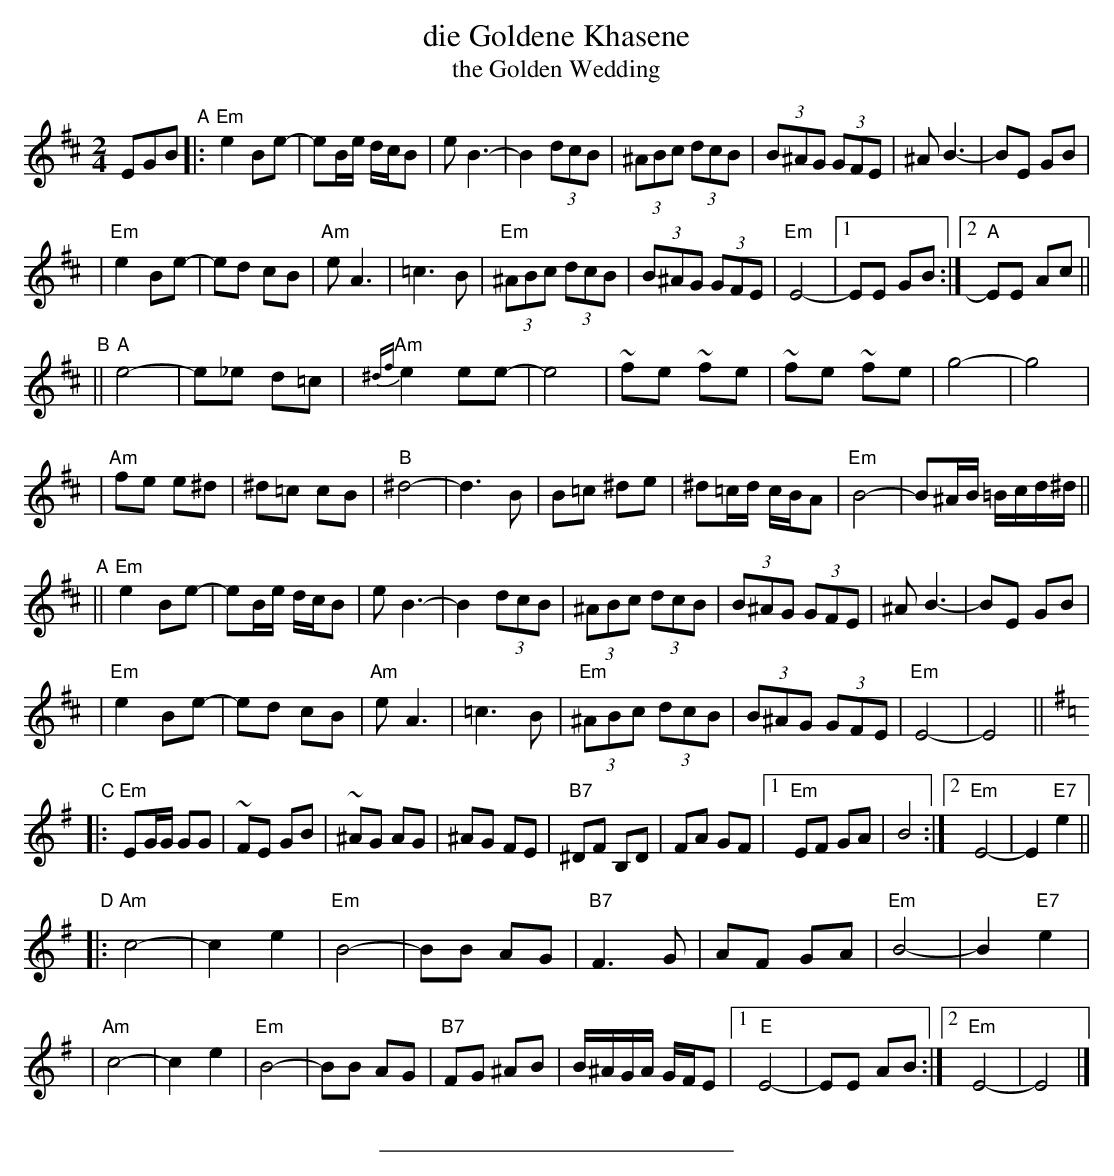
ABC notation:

X:1
T: die Goldene Khasene
T: the Golden Wedding
M: 2/4
L: 1/8
K: EDor
EGB \
"A"\
|: "Em"e2Be- | eB/e/ d/c/B | eB3- | B2 (3dcB \
| (3^ABc (3dcB | (3B^AG (3GFE | ^AB3- | BE GB |
| "Em"e2Be- | ed cB | "Am"eA3 | =c3 B \
| "Em" (3^ABc (3dcB | (3B^AG (3GFE | "Em"E4- |1 EE GB :|2 "A"EE Ac ||
"B"\
|| "A"e4- | e_e d=c | "Am"{^df}e2 ee- | e4 \
| ~fe ~fe | ~fe ~fe | g4- | g4 |
| "Am"fe e^d | ^d=c cB | "B"^d4- | d3 B \
| B=c ^de | ^d=c/d/ c/B/A | "Em"B4- | B^A/B/ =B/c/d/^d/ ||
"A"\
|| "Em"e2Be- | eB/e/ d/c/B | eB3- | B2 (3dcB \
| (3^ABc (3dcB | (3B^AG (3GFE | ^AB3- | BE GB |
| "Em"e2Be- | ed cB | "Am"eA3 | =c3 B \
| "Em" (3^ABc (3dcB | (3B^AG (3GFE | "Em"E4- | E4 || [K:Em]
"C"\
|: "Em"EG/G/ GG | ~FE GB | ~^AG AG | ^AG FE \
| "B7"^DF B,D | FA GF |1"Em"EF GA | B4 :|2 "Em"E4- | E2 "E7"e2 ||
"D"\
|: "Am"c4- | c2 e2 | "Em"B4- | BB AG \
| "B7"F3 G | AF GA | "Em"B4- | B2 "E7"e2 |
| "Am"c4- | c2 e2 | "Em"B4- | BB AG \
| "B7"FG ^AB | B/^A/G/A/ G/F/E |1 "E"E4- | EE AB :|2 "Em"E4- | E4 |]
